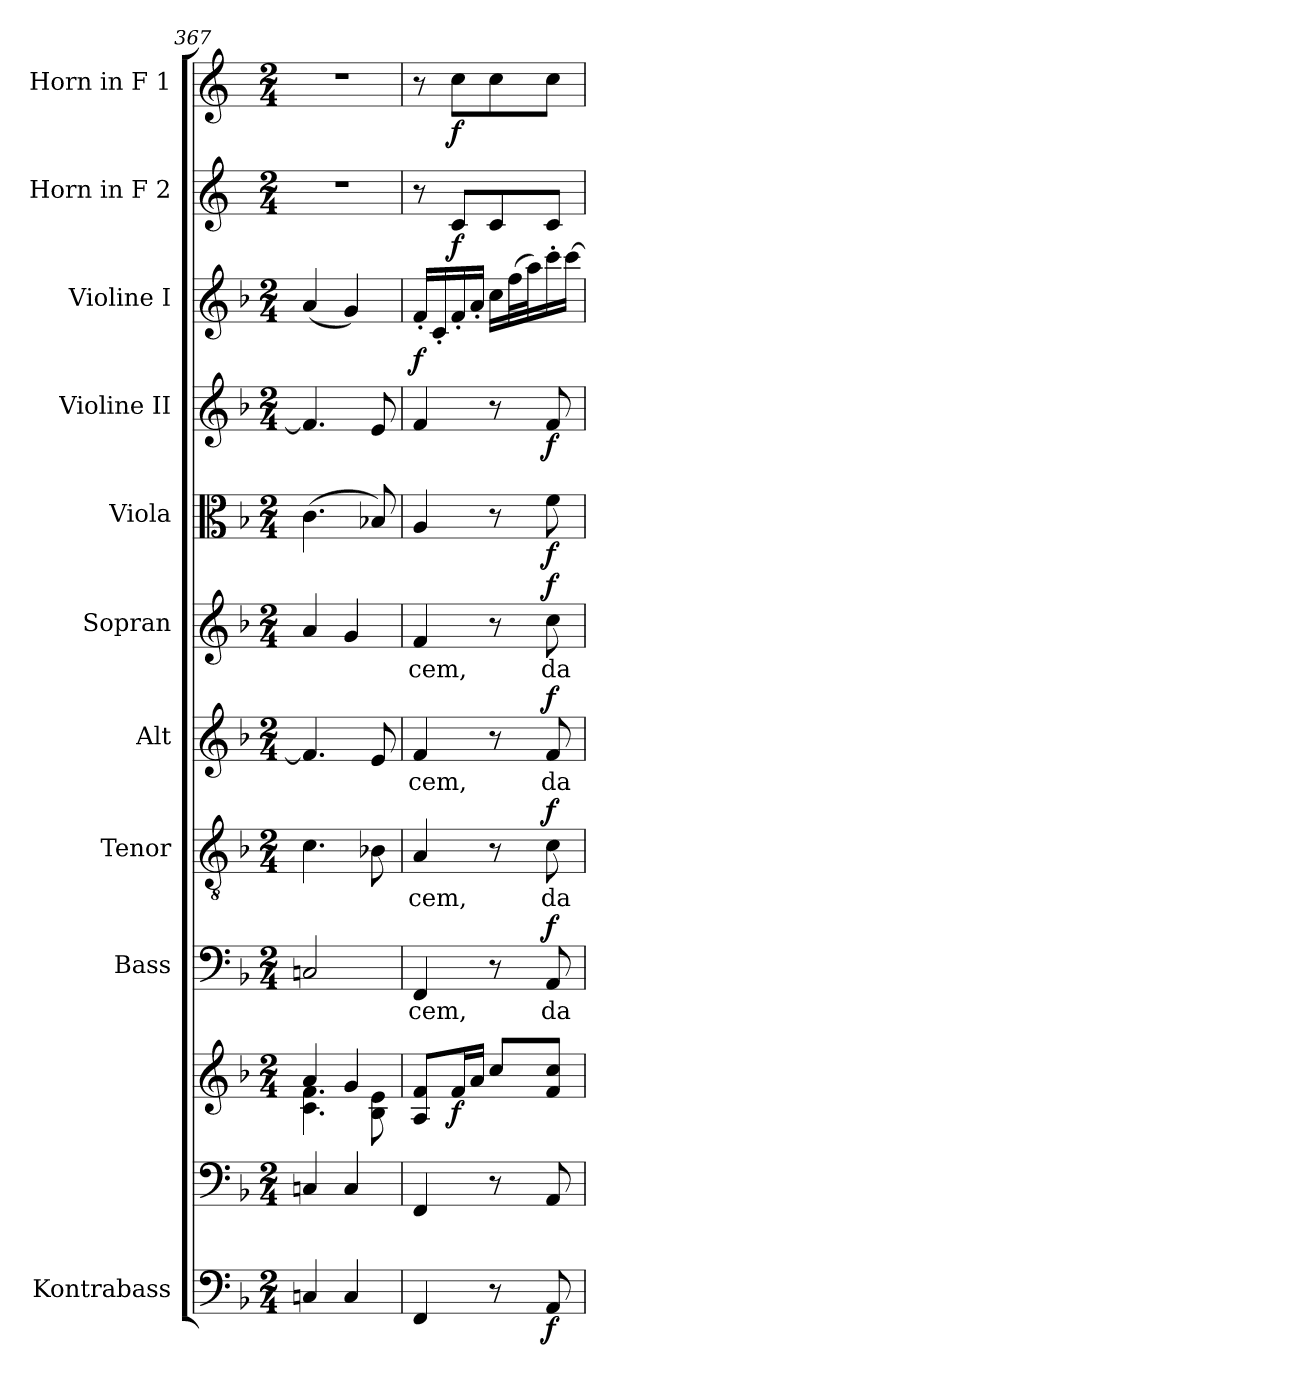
**kern	**dynam	**kern	**kern	**dynam	**kern	**text	**dynam	**kern	**text	**dynam	**kern	**text	**dynam	**kern	**text	**dynam	**kern	**dynam	**kern	**dynam	**kern	**dynam	**kern	**dynam	**kern	**dynam
*part11	*part11	*part10	*part10	*part10	*part9	*part9	*part9	*part8	*part8	*part8	*part7	*part7	*part7	*part6	*part6	*part6	*part5	*part5	*part4	*part4	*part3	*part3	*part2	*part2	*part1	*part1
*staff12	*staff12	*staff11	*staff10	*staff10/11	*staff9	*staff9	*staff9	*staff8	*staff8	*staff8	*staff7	*staff7	*staff7	*staff6	*staff6	*staff6	*staff5	*staff5	*staff4	*staff4	*staff3	*staff3	*staff2	*staff2	*staff1	*staff1
*I"Kontrabass	*	*	*	*	*I"Bass	*	*	*I"Tenor	*	*	*I"Alt	*	*	*I"Sopran	*	*	*I"Viola	*	*I"Violine II	*	*I"Violine I	*	*I"Horn in F 2	*	*I"Horn in F 1	*
*I'Kb.	*	*	*	*	*I'B	*	*	*I'T	*	*	*I'A	*	*	*I'S	*	*	*I'Vla.	*	*I'Vl. II	*	*I'Vl. I	*	*I'Hrn. 2	*	*I'Hrn. 1	*
*clefF4	*	*clefF4	*clefG2	*	*clefF4	*	*	*clefGv2	*	*	*clefG2	*	*	*clefG2	*	*	*clefC3	*	*clefG2	*	*clefG2	*	*clefG2	*	*clefG2	*
*ITrd7c12	*	*	*	*	*	*	*	*	*	*	*	*	*	*	*	*	*	*	*	*	*	*	*ITrd4c7	*	*ITrd4c7	*
*k[b-]	*	*k[b-]	*k[b-]	*	*k[b-]	*	*	*k[b-]	*	*	*k[b-]	*	*	*k[b-]	*	*	*k[b-]	*	*k[b-]	*	*k[b-]	*	*k[b-]	*	*k[b-]	*
*F:	*	*F:	*F:	*	*F:	*	*	*F:	*	*	*F:	*	*	*F:	*	*	*F:	*	*F:	*	*F:	*	*F:	*	*F:	*
*M2/4	*	*M2/4	*M2/4	*	*M2/4	*	*	*M2/4	*	*	*M2/4	*	*	*M2/4	*	*	*M2/4	*	*M2/4	*	*M2/4	*	*M2/4	*	*M2/4	*
=367	=367	=367	=367	=367	=367	=367	=367	=367	=367	=367	=367	=367	=367	=367	=367	=367	=367	=367	=367	=367	=367	=367	=367	=367	=367	=367
*	*	*	*^	*	*	*	*	*	*	*	*	*	*	*	*	*	*	*	*	*	*	*	*	*	*	*
4CCn/	.	4Cn/	4a/	4.c\ 4.f\	.	2Cn/	.	.	4.c\	.	.	4.f/]	.	.	4a/	.	.	(>4.c\	.	4.f/]	.	(<4a/	.	2r	.	2r	.
4CC/	.	4C/	4g/	.	.	.	.	.	.	.	.	.	.	.	4g/	.	.	.	.	.	.	4g/)	.	.	.	.	.
.	.	.	.	8B-\ 8e\	.	.	.	.	8B-X\	.	.	8e/	.	.	.	.	.	8B-X/)	.	8e/	.	.	.	.	.	.	.
=368	=368	=368	=368	=368	=368	=368	=368	=368	=368	=368	=368	=368	=368	=368	=368	=368	=368	=368	=368	=368	=368	=368	=368	=368	=368	=368	=368
!	!	!	!	!	!	!	!LO:LY:b	!	!	!LO:LY:b	!	!	!LO:LY:b	!	!	!LO:LY:b	!	!	!	!	!	!	!LO:DY:b	!	!	!	!
*	*	*	*v	*v	*	*	*	*	*	*	*	*	*	*	*	*	*	*	*	*	*	*	*	*	*	*	*
4FFF/	.	4FF/	8A/ 8f/L	.	4FF/	-cem,	.	4A/	-cem,	.	4f/	-cem,	.	4f/	-cem,	.	4A/	.	4f/	.	16f'</LL	f	8r	.	8r	.
.	.	.	.	.	.	.	.	.	.	.	.	.	.	.	.	.	.	.	.	.	16c'</	.	.	.	.	.
!	!	!	!	!LO:DY:b	!	!	!	!	!	!	!	!	!	!	!	!	!	!	!	!	!	!	!	!LO:DY:b	!	!LO:DY:b
.	.	.	16f/L	f	.	.	.	.	.	.	.	.	.	.	.	.	.	.	.	.	16f'</	.	8F/L	f	8f\L	f
.	.	.	16a/JJ	.	.	.	.	.	.	.	.	.	.	.	.	.	.	.	.	.	16a'</JJ	.	.	.	.	.
8r	.	8r	8cc/L	.	8r	.	.	8r	.	.	8r	.	.	8r	.	.	8r	.	8r	.	16cc\LL	.	8F/	.	8f\	.
.	.	.	.	.	.	.	.	.	.	.	.	.	.	.	.	.	.	.	.	.	(>32ff\L	.	.	.	.	.
.	.	.	.	.	.	.	.	.	.	.	.	.	.	.	.	.	.	.	.	.	32aa\J)	.	.	.	.	.
!	!LO:DY:b	!	!	!	!	!LO:LY:b	!LO:DY:a	!	!LO:LY:b	!LO:DY:a	!	!LO:LY:b	!LO:DY:a	!	!LO:LY:b	!LO:DY:a	!	!LO:DY:b	!	!LO:DY:b	!	!	!	!	!	!
8AAA/	f	8AA/	8f/ 8cc/J	.	8AA/	da	f	8c\	da	f	8f/	da	f	8cc\	da	f	8f\	f	8f/	f	16ccc'>\	.	8F/J	.	8f\J	.
.	.	.	.	.	.	.	.	.	.	.	.	.	.	.	.	.	.	.	.	.	[16ccc\JJ	.	.	.	.	.
=	=	=	=	=	=	=	=	=	=	=	=	=	=	=	=	=	=	=	=	=	=	=	=	=	=	=
*-	*-	*-	*-	*-	*-	*-	*-	*-	*-	*-	*-	*-	*-	*-	*-	*-	*-	*-	*-	*-	*-	*-	*-	*-	*-	*-
